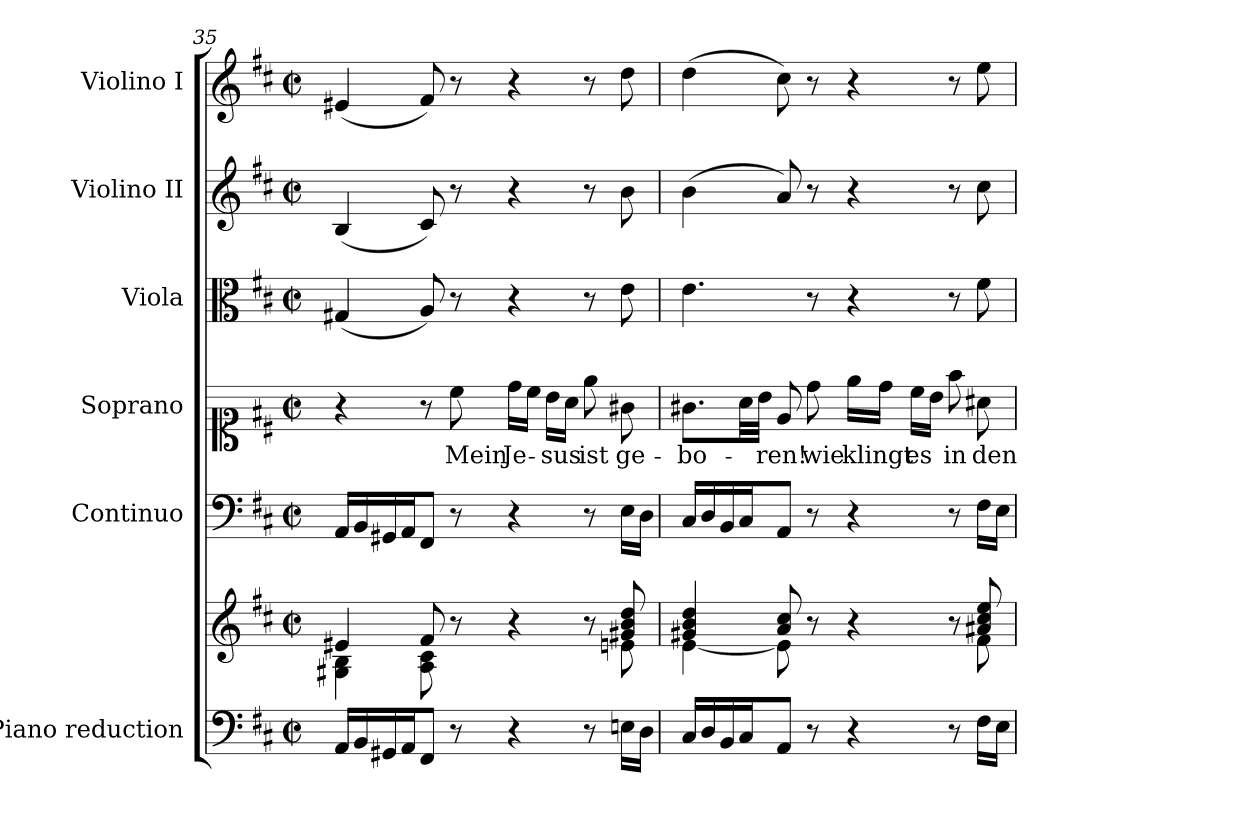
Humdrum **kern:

**kern	**kern	**kern	**dynam	**kern	**text	**kern	**kern	**dynam	**kern
*part6	*part6	*part5	*part5	*part4	*part4	*part3	*part2	*part2	*part1
*staff7	*staff6	*staff5	*staff5	*staff4	*staff4	*staff3	*staff2	*staff2	*staff1
*I"Piano reduction	*	*I"Continuo	*	*I"Soprano	*	*I"Viola	*I"Violino II	*	*I"Violino I
*I'Pno	*	*	*	*	*	*I'Vla	*I'Vln	*	*I'Vln
*clefF4	*clefG2	*clefF4	*	*clefC1	*	*clefC3	*clefG2	*	*clefG2
*k[f#c#]	*k[f#c#]	*k[f#c#]	*	*k[f#c#]	*	*k[f#c#]	*k[f#c#]	*	*k[f#c#]
*M2/2	*M2/2	*M2/2	*	*M2/2	*	*M2/2	*M2/2	*	*M2/2
*met(c|)	*met(c|)	*met(c|)	*	*met(c|)	*	*met(c|)	*met(c|)	*	*met(c|)
=35	=35	=35	=35	=35	=35	=35	=35	=35	=35
*	*^	*	*	*	*	*	*	*	*
16AA/LL	4e#X/	4G#X\ 4B\	16AA/LL	.	4r	.	(4G#X/	(4B/	.	(4e#X/
16BB/	.	.	16BB/	.	.	.	.	.	.	.
16GG#X/	.	.	16GG#X/	.	.	.	.	.	.	.
16AA/J	.	.	16AA/J	.	.	.	.	.	.	.
8FF#/J	8f#/	8A\ 8c#\	8FF#/J	.	8r	.	8A/)	8c#/)	.	8f#/)
!	!	!	!	!	!	!LO:LY:b	!	!	!	!
8r	8r	8ryy	8r	.	8cc#\	Mein	8r	8r	.	8r
!	!	!	!	!	!	!LO:LY:b	!	!	!	!
4r	4r	4ryy	4r	.	16dd\LL	Je-	4r	4r	.	4r
.	.	.	.	.	16cc#\JJ	.	.	.	.	.
!	!	!	!	!	!	!LO:LY:b	!	!	!	!
.	.	.	.	.	16b\LL	-sus	.	.	.	.
.	.	.	.	.	16a\JJ	.	.	.	.	.
!	!	!	!	!	!	!LO:LY:b	!	!	!	!
8r	8r	8ryy	8r	.	8ee\	ist	8r	8r	.	8r
!	!	!	!	!LO:DY:a	!	!LO:LY:b	!	!	!LO:DY:b	!
16En\LL	8g#X/ 8b/ 8dd/	8en\	16E\LL	other-dynamics	8g#X\	ge-	8e\	8b\	other-dynamics	8dd\
16D\JJ	.	.	16D\JJ	.	.	.	.	.	.	.
=36	=36	=36	=36	=36	=36	=36	=36	=36	=36	=36
!	!	!	!	!	!	!LO:LY:b	!	!	!	!
16C#/LL	4g#X/ 4b/ 4dd/	[4e\	16C#/LL	.	8.g#X\L	-bo-	4.e\	(4b\	.	(4dd\
16D/	.	.	16D/	.	.	.	.	.	.	.
16BB/	.	.	16BB/	.	.	.	.	.	.	.
16C#/J	.	.	16C#/J	.	32a\LL	.	.	.	.	.
.	.	.	.	.	32b\JJJ	.	.	.	.	.
!	!	!	!	!	!	!LO:LY:b	!	!	!	!
8AA/J	8a/ 8cc#/	8e\]	8AA/J	.	8e/	-ren!	.	8a/)	.	8cc#\)
!	!	!	!	!	!	!LO:LY:b	!	!	!	!
8r	8r	8ryy	8r	.	8dd\	wie	8r	8r	.	8r
!	!	!	!	!	!	!LO:LY:b	!	!	!	!
4r	4r	4ryy	4r	.	16ee\LL	klingt	4r	4r	.	4r
.	.	.	.	.	16dd\JJ	.	.	.	.	.
!	!	!	!	!	!	!LO:LY:b	!	!	!	!
.	.	.	.	.	16cc#\LL	es	.	.	.	.
.	.	.	.	.	16b\JJ	.	.	.	.	.
!	!	!	!	!	!	!LO:LY:b	!	!	!	!
8r	8r	8ryy	8r	.	8ff#\	in	8r	8r	.	8r
!	!	!	!	!	!	!LO:LY:b	!	!	!	!
16F#\LL	8a#X/ 8cc#/ 8ee/	8f#\	16F#\LL	.	8a#X\	den	8f#\	8cc#\	.	8ee\
16E\JJ	.	.	16E\JJ	.	.	.	.	.	.	.
*	*v	*v	*	*	*	*	*	*	*	*
=	=	=	=	=	=	=	=	=	=
*-	*-	*-	*-	*-	*-	*-	*-	*-	*-
